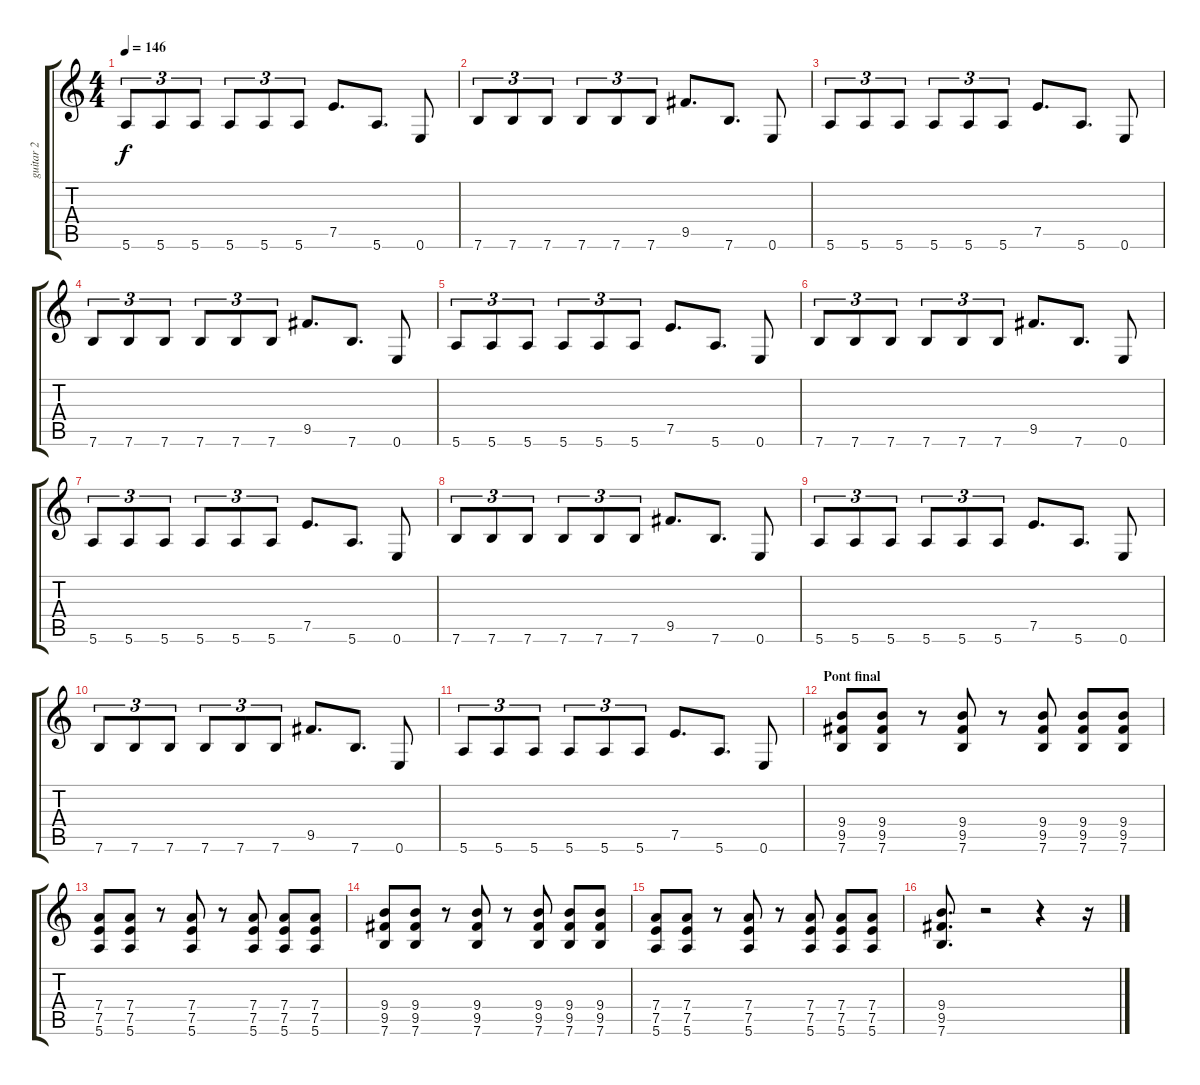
\track ("guitar 2" "guitar 2") {instrument overdrivenguitar}
\staff {score tabs}
\tuning (E4 B3 G3 D3 A2 E2) {hide}
\ts (4 4)
\tempo 146
\clef g2
\ks c
5.6.8{tu (3 2) dy f} 5.6.8{tu (3 2)} 5.6.8{tu (3 2)} 5.6.8{tu (3 2)} 5.6.8{tu (3 2)} 5.6.8{tu (3 2)} 7.5.8{d} 5.6.8{d} 0.6.8 |
7.6.8{tu (3 2)} 7.6.8{tu (3 2)} 7.6.8{tu (3 2)} 7.6.8{tu (3 2)} 7.6.8{tu (3 2)} 7.6.8{tu (3 2)} 9.5.8{d} 7.6.8{d} 0.6.8 |
5.6.8{tu (3 2)} 5.6.8{tu (3 2)} 5.6.8{tu (3 2)} 5.6.8{tu (3 2)} 5.6.8{tu (3 2)} 5.6.8{tu (3 2)} 7.5.8{d} 5.6.8{d} 0.6.8 |
7.6.8{tu (3 2)} 7.6.8{tu (3 2)} 7.6.8{tu (3 2)} 7.6.8{tu (3 2)} 7.6.8{tu (3 2)} 7.6.8{tu (3 2)} 9.5.8{d} 7.6.8{d} 0.6.8 |
5.6.8{tu (3 2)} 5.6.8{tu (3 2)} 5.6.8{tu (3 2)} 5.6.8{tu (3 2)} 5.6.8{tu (3 2)} 5.6.8{tu (3 2)} 7.5.8{d} 5.6.8{d} 0.6.8 |
7.6.8{tu (3 2)} 7.6.8{tu (3 2)} 7.6.8{tu (3 2)} 7.6.8{tu (3 2)} 7.6.8{tu (3 2)} 7.6.8{tu (3 2)} 9.5.8{d} 7.6.8{d} 0.6.8 |
5.6.8{tu (3 2)} 5.6.8{tu (3 2)} 5.6.8{tu (3 2)} 5.6.8{tu (3 2)} 5.6.8{tu (3 2)} 5.6.8{tu (3 2)} 7.5.8{d} 5.6.8{d} 0.6.8 |
7.6.8{tu (3 2)} 7.6.8{tu (3 2)} 7.6.8{tu (3 2)} 7.6.8{tu (3 2)} 7.6.8{tu (3 2)} 7.6.8{tu (3 2)} 9.5.8{d} 7.6.8{d} 0.6.8 |
5.6.8{tu (3 2)} 5.6.8{tu (3 2)} 5.6.8{tu (3 2)} 5.6.8{tu (3 2)} 5.6.8{tu (3 2)} 5.6.8{tu (3 2)} 7.5.8{d} 5.6.8{d} 0.6.8 |
7.6.8{tu (3 2)} 7.6.8{tu (3 2)} 7.6.8{tu (3 2)} 7.6.8{tu (3 2)} 7.6.8{tu (3 2)} 7.6.8{tu (3 2)} 9.5.8{d} 7.6.8{d} 0.6.8 |
5.6.8{tu (3 2)} 5.6.8{tu (3 2)} 5.6.8{tu (3 2)} 5.6.8{tu (3 2)} 5.6.8{tu (3 2)} 5.6.8{tu (3 2)} 7.5.8{d} 5.6.8{d} 0.6.8 |
\section ("" "Pont final")
(9.4 9.5 7.6).8 (9.4 9.5 7.6).8 r.8 (9.4 9.5 7.6).8 r.8 (9.4 9.5 7.6).8 (9.4 9.5 7.6).8 (9.4 9.5 7.6).8 |
(7.4 7.5 5.6).8 (7.4 7.5 5.6).8 r.8 (7.4 7.5 5.6).8 r.8 (7.4 7.5 5.6).8 (7.4 7.5 5.6).8 (7.4 7.5 5.6).8 |
(9.4 9.5 7.6).8 (9.4 9.5 7.6).8 r.8 (9.4 9.5 7.6).8 r.8 (9.4 9.5 7.6).8 (9.4 9.5 7.6).8 (9.4 9.5 7.6).8 |
(7.4 7.5 5.6).8 (7.4 7.5 5.6).8 r.8 (7.4 7.5 5.6).8 r.8 (7.4 7.5 5.6).8 (7.4 7.5 5.6).8 (7.4 7.5 5.6).8 |
(9.4 9.5 7.6).8{d} r.2 r.4 r.16
